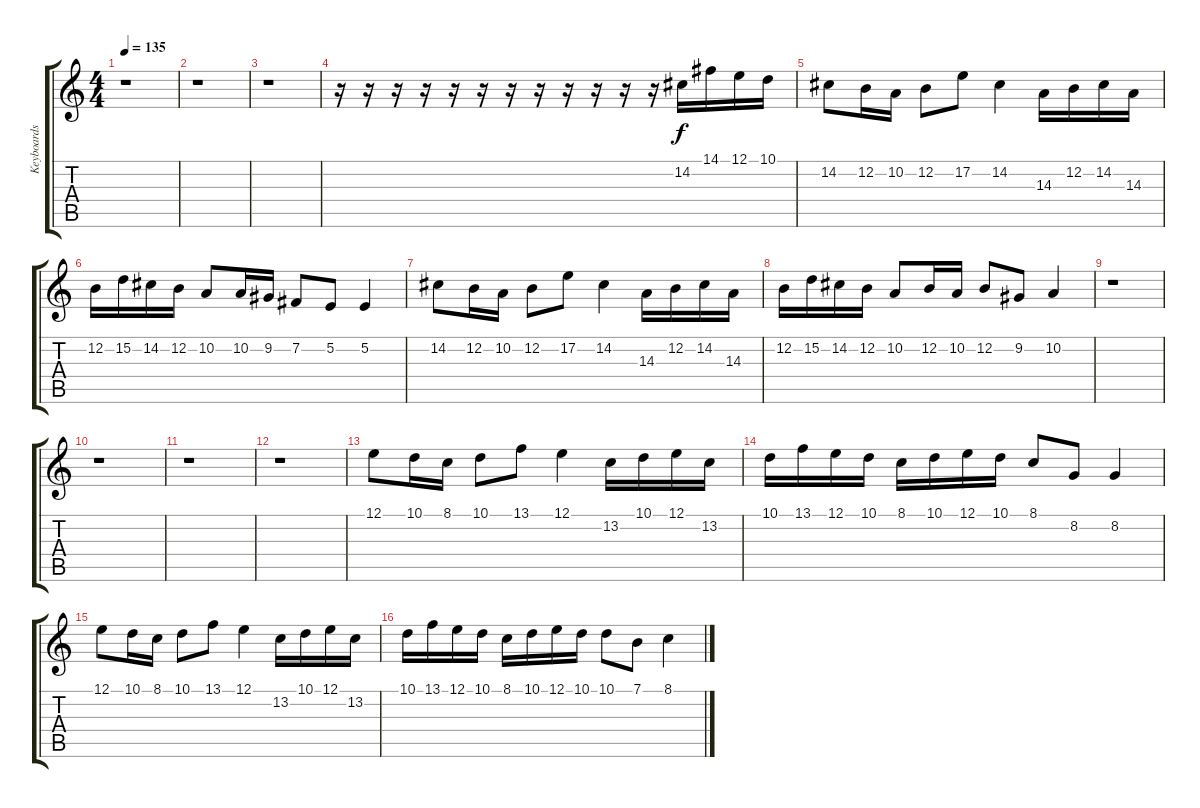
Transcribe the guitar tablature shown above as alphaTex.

\track ("Keyboards" "Keyboards") {instrument flute}
\staff {score tabs}
\tuning (E4 B3 G3 D3 A2 E2) {hide}
\ts (4 4)
\tempo 135
\clef g2
\ks c
r.1{dy f} |
r.1 |
r.1 |
r.16 r.16 r.16 r.16 r.16 r.16 r.16 r.16 r.16 r.16 r.16 r.16 14.2.16 14.1.16 12.1.16 10.1.16 |
14.2.8 12.2.16 10.2.16 12.2.8 17.2.8 14.2.4 14.3.16 12.2.16 14.2.16 14.3.16 |
12.2.16 15.2.16 14.2.16 12.2.16 10.2.8 10.2.16 9.2.16 7.2.8 5.2.8 5.2.4 |
14.2.8 12.2.16 10.2.16 12.2.8 17.2.8 14.2.4 14.3.16 12.2.16 14.2.16 14.3.16 |
12.2.16 15.2.16 14.2.16 12.2.16 10.2.8 12.2.16 10.2.16 12.2.8 9.2.8 10.2.4 |
r.1 |
r.1 |
r.1 |
r.1 |
12.1.8 10.1.16 8.1.16 10.1.8 13.1.8 12.1.4 13.2.16 10.1.16 12.1.16 13.2.16 |
10.1.16 13.1.16 12.1.16 10.1.16 8.1.16 10.1.16 12.1.16 10.1.16 8.1.8 8.2.8 8.2.4 |
12.1.8 10.1.16 8.1.16 10.1.8 13.1.8 12.1.4 13.2.16 10.1.16 12.1.16 13.2.16 |
10.1.16 13.1.16 12.1.16 10.1.16 8.1.16 10.1.16 12.1.16 10.1.16 10.1.8 7.1.8 8.1.4
